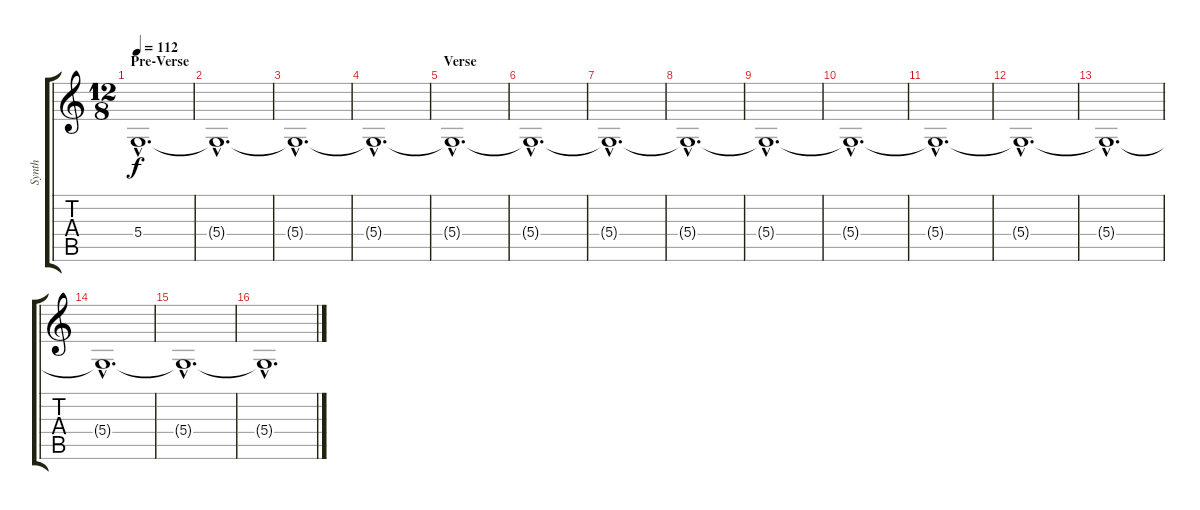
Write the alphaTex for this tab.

\track ("Synth" "Synth") {instrument pad5bowed}
\staff {score tabs}
\tuning (E4 B3 G3 D3 A2 E2) {hide}
\ts (12 8)
\section ("" "Pre-Verse")
\tempo 112
\clef g2
\ks c
5.4{hac t}.1{d dy f} |
5.4{hac t}.1{d} |
5.4{hac t}.1{d} |
5.4{hac t}.1{d} |
\section ("" "Verse")
5.4{hac t}.1{d} |
5.4{hac t}.1{d} |
5.4{hac t}.1{d} |
5.4{hac t}.1{d} |
5.4{hac t}.1{d} |
5.4{hac t}.1{d} |
5.4{hac t}.1{d} |
5.4{hac t}.1{d} |
5.4{hac t}.1{d} |
5.4{hac t}.1{d} |
5.4{hac t}.1{d} |
5.4{hac t}.1{d}
